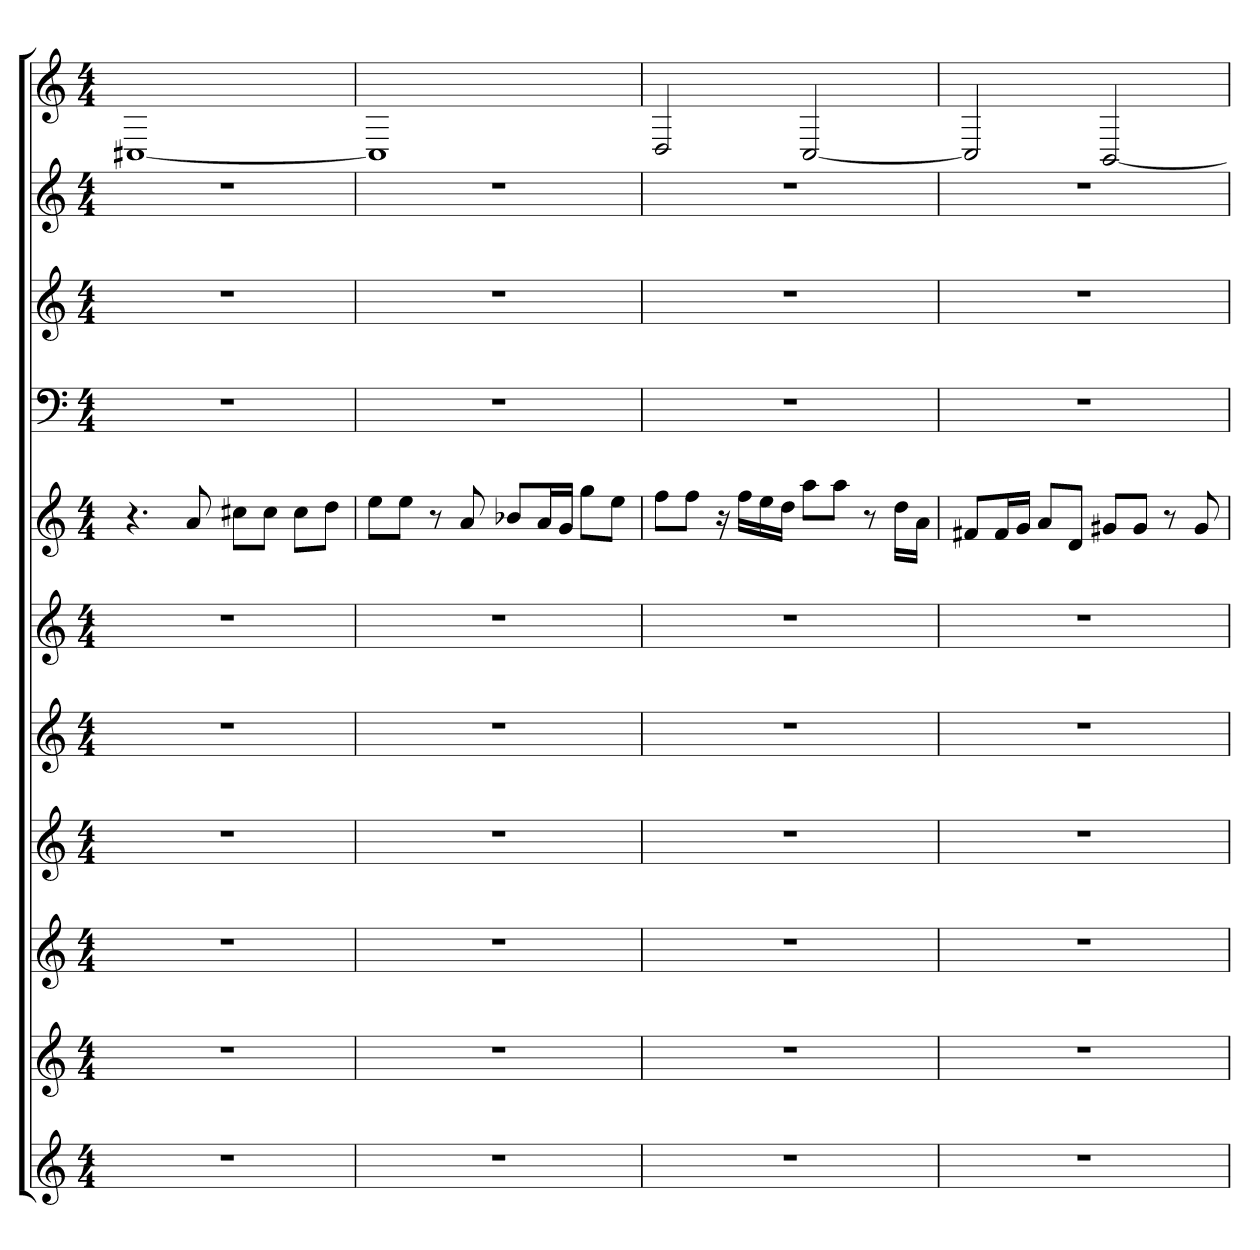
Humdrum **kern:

**kern	**kern	**kern	**kern	**kern	**kern	**kern	**kern	**kern	**kern	**kern
*part11	*part10	*part9	*part8	*part7	*part6	*part5	*part4	*part3	*part2	*part1
*staff11	*staff10	*staff9	*staff8	*staff7	*staff6	*staff5	*staff4	*staff3	*staff2	*staff1
*clefG2	*clefG2	*clefG2	*clefG2	*clefG2	*clefG2	*clefG2	*clefF4	*clefG2	*clefG2	*clefG2
*k[]	*k[]	*k[]	*k[]	*k[]	*k[]	*k[]	*k[]	*k[]	*k[]	*k[]
*a:	*a:	*a:	*a:	*a:	*a:	*a:	*a:	*a:	*a:	*a:
*M4/4	*M4/4	*M4/4	*M4/4	*M4/4	*M4/4	*M4/4	*M4/4	*M4/4	*M4/4	*M4/4
=1	=1	=1	=1	=1	=1	=1	=1	=1	=1	=1
1r	1r	1r	1r	1r	1r	4.r	1r	1r	1r	[1C#X
.	.	.	.	.	.	8a	.	.	.	.
.	.	.	.	.	.	8cc#X\L	.	.	.	.
.	.	.	.	.	.	8cc#\J	.	.	.	.
.	.	.	.	.	.	8cc#\L	.	.	.	.
.	.	.	.	.	.	8dd\J	.	.	.	.
=2	=2	=2	=2	=2	=2	=2	=2	=2	=2	=2
1r	1r	1r	1r	1r	1r	8ee\L	1r	1r	1r	1C#]
.	.	.	.	.	.	8ee\J	.	.	.	.
.	.	.	.	.	.	8r	.	.	.	.
.	.	.	.	.	.	8a	.	.	.	.
.	.	.	.	.	.	8b-X/L	.	.	.	.
.	.	.	.	.	.	16a/L	.	.	.	.
.	.	.	.	.	.	16g/JJ	.	.	.	.
.	.	.	.	.	.	8gg\L	.	.	.	.
.	.	.	.	.	.	8ee\J	.	.	.	.
=3	=3	=3	=3	=3	=3	=3	=3	=3	=3	=3
1r	1r	1r	1r	1r	1r	8ff\L	1r	1r	1r	2D
.	.	.	.	.	.	8ff\J	.	.	.	.
.	.	.	.	.	.	16r	.	.	.	.
.	.	.	.	.	.	16ff\LL	.	.	.	.
.	.	.	.	.	.	16ee\	.	.	.	.
.	.	.	.	.	.	16dd\JJ	.	.	.	.
.	.	.	.	.	.	8aa\L	.	.	.	[2C
.	.	.	.	.	.	8aa\J	.	.	.	.
.	.	.	.	.	.	8r	.	.	.	.
.	.	.	.	.	.	16dd\LL	.	.	.	.
.	.	.	.	.	.	16a\JJ	.	.	.	.
=4	=4	=4	=4	=4	=4	=4	=4	=4	=4	=4
1r	1r	1r	1r	1r	1r	8f#X/L	1r	1r	1r	2C]
.	.	.	.	.	.	16f#/L	.	.	.	.
.	.	.	.	.	.	16g/JJ	.	.	.	.
.	.	.	.	.	.	8a/L	.	.	.	.
.	.	.	.	.	.	8d/J	.	.	.	.
.	.	.	.	.	.	8g#X/L	.	.	.	[2BB
.	.	.	.	.	.	8g#/J	.	.	.	.
.	.	.	.	.	.	8r	.	.	.	.
.	.	.	.	.	.	8g#	.	.	.	.
=	=	=	=	=	=	=	=	=	=	=
*-	*-	*-	*-	*-	*-	*-	*-	*-	*-	*-
